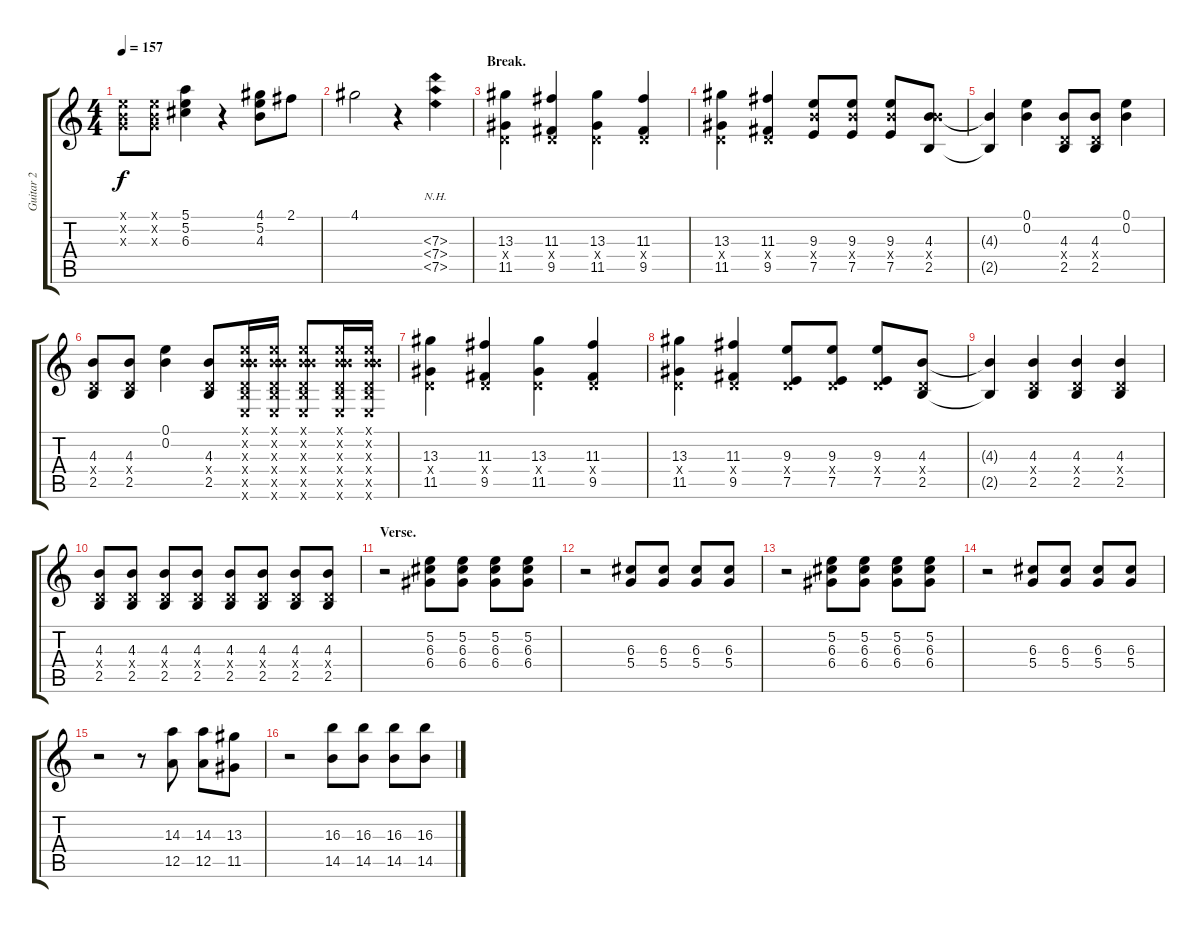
\track ("Guitar 2" "Guitar 2") {instrument distortionguitar}
\staff {score tabs}
\tuning (E4 B3 G3 D3 A2 E2) {hide}
\ts (4 4)
\tempo 157
\clef g2
\ks c
(0.1{x} 0.2{x} 0.3{x}).8{dy f} (0.1{x} 0.2{x} 0.3{x}).8 (5.1 5.2 6.3).4 r.4 (4.1 5.2 4.3).8 2.1.8 |
4.1.2 r.4 (7.3{nh} 7.4{nh} 7.5{nh}).4 |
\section ("" "Break.")
(13.3 0.4{x} 11.5).4 (11.3 0.4{x} 9.5).4 (13.3 0.4{x} 11.5).4 (11.3 0.4{x} 9.5).4 |
(13.3 0.4{x} 11.5).4 (11.3 0.4{x} 9.5).4 (9.3 9.4{x} 7.5).8 (9.3 9.4{x} 7.5).8 (9.3 9.4{x} 7.5).8 (4.3 9.4{x} 2.5).8 |
(4.3{t} 2.5{t}).4 (0.1 0.2).4 (4.3 0.4{x} 2.5).8 (4.3 0.4{x} 2.5).8 (0.1 0.2).4 |
(4.3 0.4{x} 2.5).8 (4.3 0.4{x} 2.5).8 (0.1 0.2).4 (4.3 0.4{x} 2.5).8 (0.1{x} 0.2{x} 4.3{x} 0.4{x} 2.5{x} 0.6{x}).16 (0.1{x} 0.2{x} 4.3{x} 0.4{x} 2.5{x} 0.6{x}).16 (0.1{x} 0.2{x} 4.3{x} 0.4{x} 2.5{x} 0.6{x}).8 (0.1{x} 0.2{x} 4.3{x} 0.4{x} 2.5{x} 0.6{x}).16 (0.1{x} 0.2{x} 4.3{x} 0.4{x} 2.5{x} 0.6{x}).16 |
(13.3 0.4{x} 11.5).4 (11.3 0.4{x} 9.5).4 (13.3 0.4{x} 11.5).4 (11.3 0.4{x} 9.5).4 |
(13.3 0.4{x} 11.5).4 (11.3 0.4{x} 9.5).4 (9.3 0.4{x} 7.5).8 (9.3 0.4{x} 7.5).8 (9.3 0.4{x} 7.5).8 (4.3 0.4{x} 2.5).8 |
(4.3{t} 2.5{t}).4 (4.3 0.4{x} 2.5).4 (4.3 0.4{x} 2.5).4 (4.3 0.4{x} 2.5).4 |
(4.3 0.4{x} 2.5).8 (4.3 0.4{x} 2.5).8 (4.3 0.4{x} 2.5).8 (4.3 0.4{x} 2.5).8 (4.3 0.4{x} 2.5).8 (4.3 0.4{x} 2.5).8 (4.3 0.4{x} 2.5).8 (4.3 0.4{x} 2.5).8 |
\section ("" "Verse.")
r.2 (5.2 6.3 6.4).8 (5.2 6.3 6.4).8 (5.2 6.3 6.4).8 (5.2 6.3 6.4).8 |
r.2 (6.3 5.4).8 (6.3 5.4).8 (6.3 5.4).8 (6.3 5.4).8 |
r.2 (5.2 6.3 6.4).8 (5.2 6.3 6.4).8 (5.2 6.3 6.4).8 (5.2 6.3 6.4).8 |
r.2 (6.3 5.4).8 (6.3 5.4).8 (6.3 5.4).8 (6.3 5.4).8 |
r.2 r.8 (14.3 12.5).8 (14.3 12.5).8 (13.3 11.5).8 |
r.2 (16.3 14.5).8 (16.3 14.5).8 (16.3 14.5).8 (16.3 14.5).8
